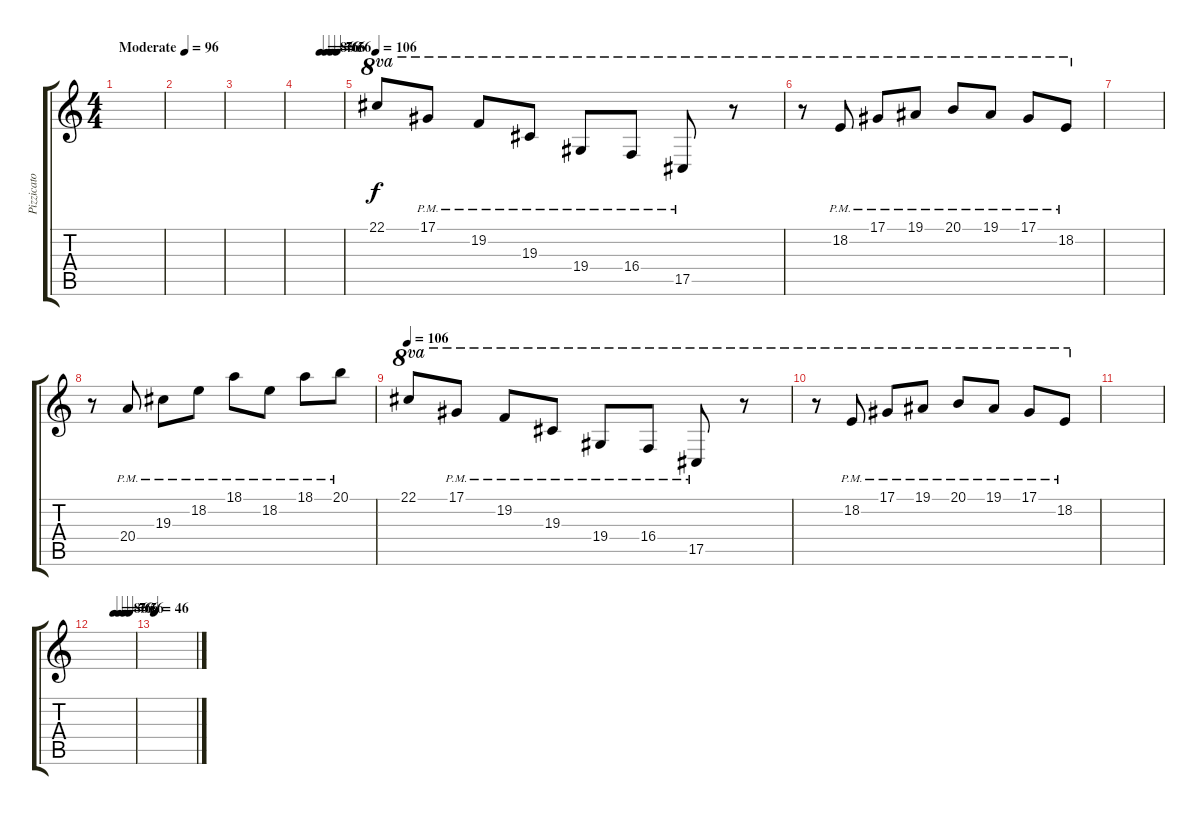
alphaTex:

\track ("Pizzicato Strings" "Pizzicato ") {instrument pizzicatostrings}
\staff {score tabs}
\tuning (Eb4 Bb3 Gb3 Db3 Ab2 Eb2) {hide}
\ts (4 4)
\tempo (96 "Moderate")
\clef g2
\ks c
|
|
|
\tempo (86 0.5)
\tempo (76 0.625)
\tempo (66 0.75)
\tempo (56 0.875)
|
\tempo 106
22.1.8{ot 8va} 17.1{pm}.8{ot 8va} 19.2{pm}.8{ot 8va} 19.3{pm}.8{ot 8va} 19.4{pm}.8{ot 8va} 16.4{pm}.8{ot 8va} 17.5{pm}.8{ot 8va} r.8{ot 8va} |
r.8{ot 8va} 18.2{pm}.8{ot 8va} 17.1{pm}.8{ot 8va} 19.1{pm}.8{ot 8va} 20.1{pm}.8{ot 8va} 19.1{pm}.8{ot 8va} 17.1{pm}.8{ot 8va} 18.2{pm}.8{ot 8va} |
|
r.8 20.4{pm}.8 19.3{pm}.8 18.2{pm}.8 18.1{pm}.8 18.2{pm}.8 18.1{pm}.8 20.1{pm}.8 |
\tempo 106
22.1.8{ot 8va} 17.1{pm}.8{ot 8va} 19.2{pm}.8{ot 8va} 19.3{pm}.8{ot 8va} 19.4{pm}.8{ot 8va} 16.4{pm}.8{ot 8va} 17.5{pm}.8{ot 8va} r.8{ot 8va} |
r.8{ot 8va} 18.2{pm}.8{ot 8va} 17.1{pm}.8{ot 8va} 19.1{pm}.8{ot 8va} 20.1{pm}.8{ot 8va} 19.1{pm}.8{ot 8va} 17.1{pm}.8{ot 8va} 18.2{pm}.8{ot 8va} |
|
\tempo (86 0.5)
\tempo (76 0.625)
\tempo (66 0.75)
\tempo (56 0.875)
|
\tempo 46
